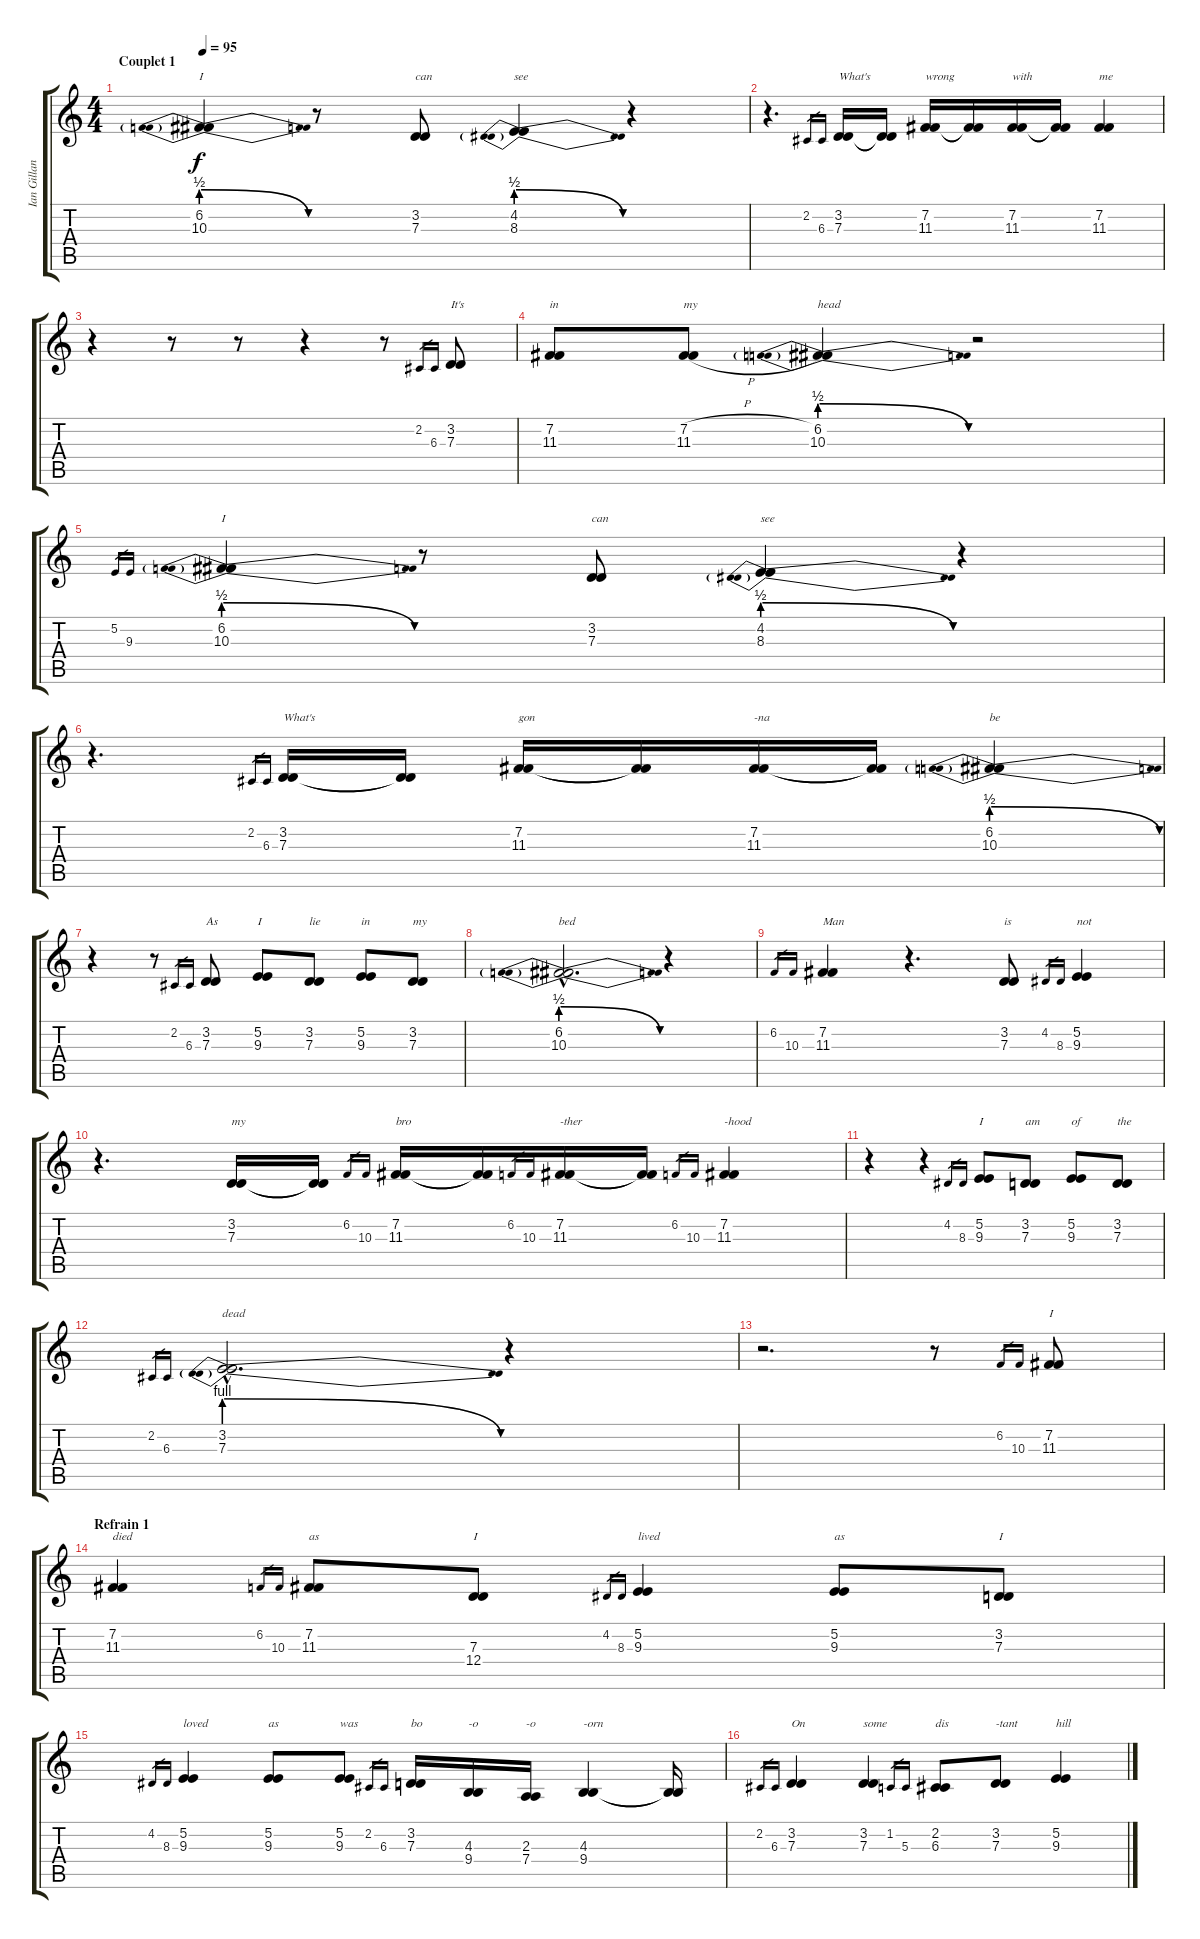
\track ("Ian Gillan" "Ian Gillan") {instrument choiraahs}
\staff {score tabs}
\tuning (E4 B3 G3 D3 A2 E2) {hide}
\ts (4 4)
\section ("" "Couplet 1")
\tempo 95
\clef g2
\ks c
(6.2{be (prebendrelease 0 2 60 0)} 10.3{be (prebendrelease 0 2 60 0)}).4{txt "I" dy f volume 13 instrument tenorsax} r.8 (3.2 7.3).8{txt "can"} (4.2{be (prebendrelease 0 2 60 0)} 8.3{be (prebendrelease 0 2 60 0)}).4{txt "see"} r.4 |
r.4{d} 2.2.16{gr} 6.3.16{gr} (3.2 7.3).16{txt "What's"} (3.2{t} 7.3{t}).16 (7.2 11.3).16{txt "wrong"} (7.2{t} 11.3{t}).16 (7.2 11.3).16{txt "with"} (7.2{t} 11.3{t}).16 (7.2 11.3).4{txt "me"} |
r.4 r.8 r.8 r.4 r.8 2.2.16{gr} 6.3.16{gr} (3.2 7.3).8{txt "It's"} |
(7.2 11.3).8{txt "in"} (7.2{h} 11.3).8{txt "my"} (6.2{be (prebendrelease 0 2 60 0)} 10.3{be (prebendrelease 0 2 60 0)}).4{txt "head"} r.2 |
5.2.16{gr} 9.3.16{gr} (6.2{be (prebendrelease 0 2 60 0)} 10.3{be (prebendrelease 0 2 60 0)}).4{txt "I"} r.8 (3.2 7.3).8{txt "can"} (4.2{be (prebendrelease 0 2 60 0)} 8.3{be (prebendrelease 0 2 60 0)}).4{txt "see"} r.4 |
r.4{d} 2.2.16{gr} 6.3.16{gr} (3.2 7.3).16{txt "What's"} (3.2{t} 7.3{t}).16 (7.2 11.3).16{txt "gon"} (7.2{t} 11.3{t}).16 (7.2 11.3).16{txt "-na"} (7.2{t} 11.3{t}).16 (6.2{be (prebendrelease 0 2 60 0)} 10.3{be (prebendrelease 0 2 60 0)}).4{txt "be"} |
r.4 r.8 2.2.16{gr} 6.3.16{gr} (3.2 7.3).8{txt "As"} (5.2 9.3).8{txt "I"} (3.2 7.3).8{txt "lie"} (5.2 9.3).8{txt "in"} (3.2 7.3).8{txt "my"} |
(6.2{be (prebendrelease 0 2 60 0) hac} 10.3{be (prebendrelease 0 2 60 0) hac}).2{d txt "bed"} r.4 |
6.2.16{gr} 10.3.16{gr} (7.2 11.3).4{txt "Man"} r.4{d} (3.2 7.3).8{txt "is"} 4.2.16{gr} 8.3.16{gr} (5.2 9.3).4{txt "not"} |
r.4{d} (3.2 7.3).16{txt "my"} (3.2{t} 7.3{t}).16 6.2.16{gr} 10.3.16{gr} (7.2 11.3).16{txt "bro"} (7.2{t} 11.3{t}).16 6.2.16{gr} 10.3.16{gr} (7.2 11.3).16{txt "-ther"} (7.2{t} 11.3{t}).16 6.2.16{gr} 10.3.16{gr} (7.2 11.3).4{txt "-hood"} |
r.4 r.4 4.2.16{gr} 8.3.16{gr} (5.2 9.3).8{txt "I"} (3.2 7.3).8{txt "am"} (5.2 9.3).8{txt "of"} (3.2 7.3).8{txt "the"} |
2.2.16{gr} 6.3.16{gr} (3.2{be (prebendrelease 0 4 60 0) hac} 7.3{be (prebendrelease 0 4 60 0) hac}).2{d txt "dead"} r.4 |
r.2{d} r.8 6.2.16{gr} 10.3.16{gr} (7.2 11.3).8{txt "I" instrument tenorsax} |
\section ("" "Refrain 1")
(7.2 11.3).4{txt "died"} 6.2.16{gr} 10.3.16{gr} (7.2 11.3).8{txt "as"} (7.3 12.4).8{txt "I"} 4.2.16{gr} 8.3.16{gr} (5.2 9.3).4{txt "lived"} (5.2 9.3).8{txt "as"} (3.2 7.3).8{txt "I"} |
4.2.16{gr} 8.3.16{gr} (5.2 9.3).4{txt "loved"} (5.2 9.3).8{txt "as"} (5.2 9.3).8{txt "was"} 2.2.16{gr} 6.3.16{gr} (3.2 7.3).16{txt "bo"} (4.3 9.4).16{txt "-o"} (2.3 7.4).16{txt "-o"} (4.3 9.4).4{txt "-orn"} (4.3{t} 9.4{t}).16 |
2.2.16{gr} 6.3.16{gr} (3.2 7.3).4{txt "On"} (3.2 7.3).4{txt "some"} 1.2.16{gr} 5.3.16{gr} (2.2 6.3).8{txt "dis"} (3.2 7.3).8{txt "-tant"} (5.2 9.3).4{txt "hill"}
